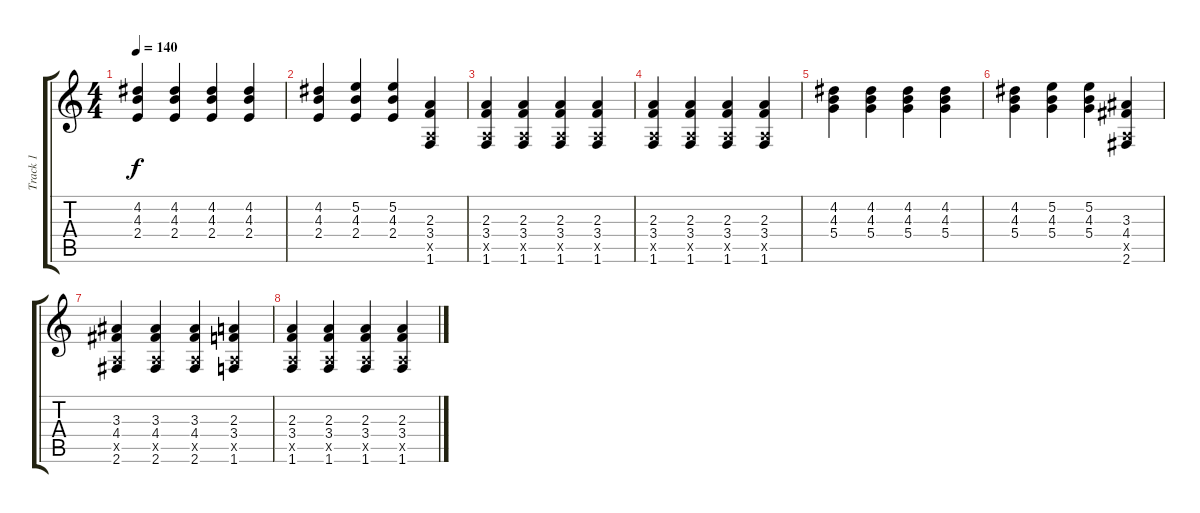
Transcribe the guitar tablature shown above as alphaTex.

\track ("Track 1" "Track 1") {instrument acousticguitarnylon}
\staff {score tabs}
\tuning (E4 B3 G3 D3 A2 E2) {hide}
\ts (4 4)
\tempo 140
\clef g2
\ks c
(4.2 4.3 2.4).4{dy f} (4.2 4.3 2.4).4 (4.2 4.3 2.4).4 (4.2 4.3 2.4).4 |
(4.2 4.3 2.4).4 (5.2 4.3 2.4).4 (5.2 4.3 2.4).4 (2.3 3.4 0.5{x} 1.6).4 |
(2.3 3.4 0.5{x} 1.6).4 (2.3 3.4 0.5{x} 1.6).4 (2.3 3.4 0.5{x} 1.6).4 (2.3 3.4 0.5{x} 1.6).4 |
(2.3 3.4 0.5{x} 1.6).4 (2.3 3.4 0.5{x} 1.6).4 (2.3 3.4 0.5{x} 1.6).4 (2.3 3.4 0.5{x} 1.6).4 |
(4.2 4.3 5.4).4 (4.2 4.3 5.4).4 (4.2 4.3 5.4).4 (4.2 4.3 5.4).4 |
(4.2 4.3 5.4).4 (5.2 4.3 5.4).4 (5.2 4.3 5.4).4 (3.3 4.4 0.5{x} 2.6).4 |
(3.3 4.4 0.5{x} 2.6).4 (3.3 4.4 0.5{x} 2.6).4 (3.3 4.4 0.5{x} 2.6).4 (2.3 3.4 0.5{x} 1.6).4 |
(2.3 3.4 0.5{x} 1.6).4 (2.3 3.4 0.5{x} 1.6).4 (2.3 3.4 0.5{x} 1.6).4 (2.3 3.4 0.5{x} 1.6).4
